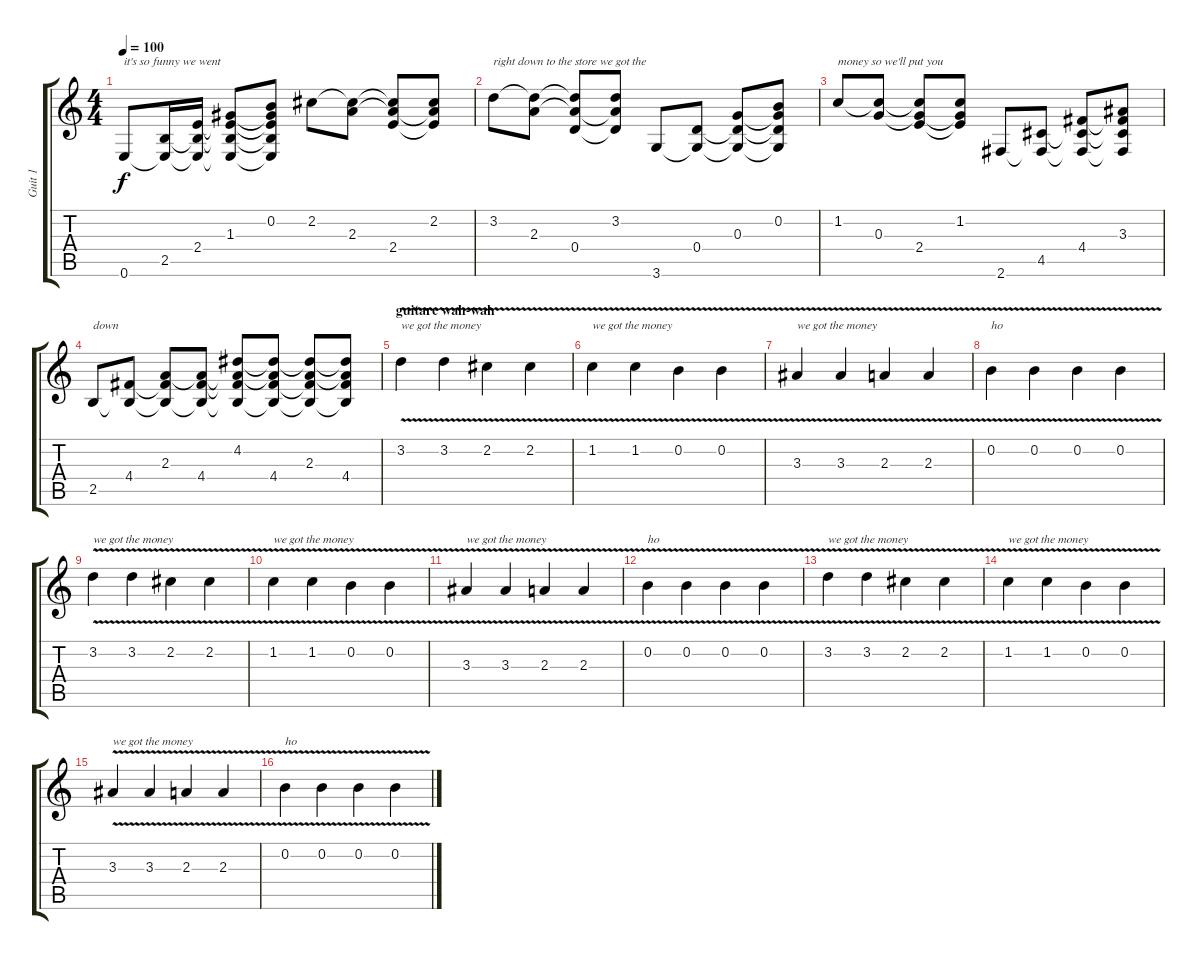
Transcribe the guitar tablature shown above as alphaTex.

\track ("Guit 1" "Guit 1") {instrument electricguitarjazz}
\staff {score tabs}
\tuning (E4 B3 G3 D3 A2 E2) {hide}
\ts (4 4)
\tempo 100
\clef g2
\ks c
0.6.8{txt "it's so funny we went" dy f} (2.5 0.6{t}).16 (2.4 2.5{t} 0.6{t}).16 (1.3 2.4{t} 2.5{t} 0.6{t}).8 (0.2 1.3{t} 2.4{t} 2.5{t} 0.6{t}).8 2.2.8 (2.2{t} 2.3).8 (2.2{t} 2.3{t} 2.4).8 (2.2 2.3{t} 2.4{t}).8 |
3.2.8{txt "right down to the store we got the"} (3.2{t} 2.3).8 (3.2{t} 2.3{t} 0.4).8 (3.2 2.3{t} 0.4{t}).8 3.6.8 (0.4 3.6{t}).8 (0.3 0.4{t} 3.6{t}).8 (0.2 0.3{t} 0.4{t} 3.6{t}).8 |
1.2.8{txt "money so we'll put you"} (1.2{t} 0.3).8 (1.2{t} 0.3{t} 2.4).8 (1.2 0.3{t} 2.4{t}).8 2.6.8 (4.5 2.6{t}).8 (4.4 4.5{t} 2.6{t}).8 (3.3 4.4{t} 4.5{t} 2.6{t}).8 |
2.5.8{txt "down"} (4.4 2.5{t}).8 (2.3 4.4{t} 2.5{t}).8 (2.3{t} 4.4 2.5{t}).8 (4.2 2.3{t} 4.4{t} 2.5{t}).8 (4.2{t} 2.3{t} 4.4 2.5{t}).8 (4.2{t} 2.3 4.4{t} 2.5{t}).8 (4.2{t} 2.3{t} 4.4 2.5{t}).8 |
\section ("" "guitare wah-wah")
3.2{v}.4{txt "we got the money"} 3.2{v}.4 2.2{v}.4 2.2{v}.4 |
1.2{v}.4{txt "we got the money"} 1.2{v}.4 0.2{v}.4 0.2{v}.4 |
3.3{v}.4{txt "we got the money"} 3.3{v}.4 2.3{v}.4 2.3{v}.4 |
0.2{v}.4{txt "ho"} 0.2{v}.4 0.2{v}.4 0.2{v}.4 |
3.2{v}.4{txt "we got the money"} 3.2{v}.4 2.2{v}.4 2.2{v}.4 |
1.2{v}.4{txt "we got the money"} 1.2{v}.4 0.2{v}.4 0.2{v}.4 |
3.3{v}.4{txt "we got the money"} 3.3{v}.4 2.3{v}.4 2.3{v}.4 |
0.2{v}.4{txt "ho"} 0.2{v}.4 0.2{v}.4 0.2{v}.4 |
3.2{v}.4{txt "we got the money"} 3.2{v}.4 2.2{v}.4 2.2{v}.4 |
1.2{v}.4{txt "we got the money"} 1.2{v}.4 0.2{v}.4 0.2{v}.4 |
3.3{v}.4{txt "we got the money"} 3.3{v}.4 2.3{v}.4 2.3{v}.4 |
0.2{v}.4{txt "ho"} 0.2{v}.4 0.2{v}.4 0.2{v}.4
